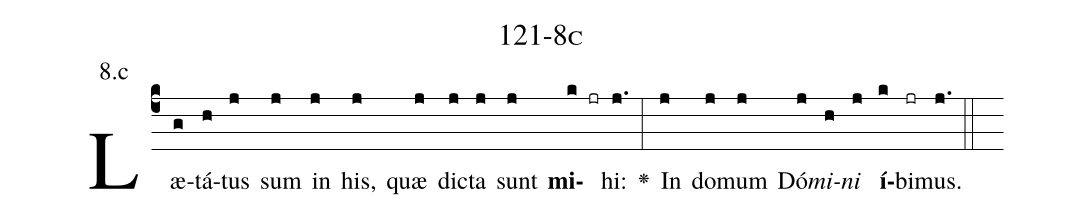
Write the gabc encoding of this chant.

name: 121-8c;
annotation: 8.c;
%%
(c4)Læ(g)tá(h)tus(j) sum(j) in(j) his,(j) quæ(j) dic(j)ta(j) sunt(j) <b>mi</b>(k jr)hi:(j.) <v>\greheightstar</v>(:) In(j) do(j)mum(j) Dó(j)<i>mi</i>(h)<i>ni</i>(j) <b>í</b>(k)bi(jr)mus.(j.) (::)


%E(j) u(j) o(h) u(j) a(k) e.(j.) (::)
